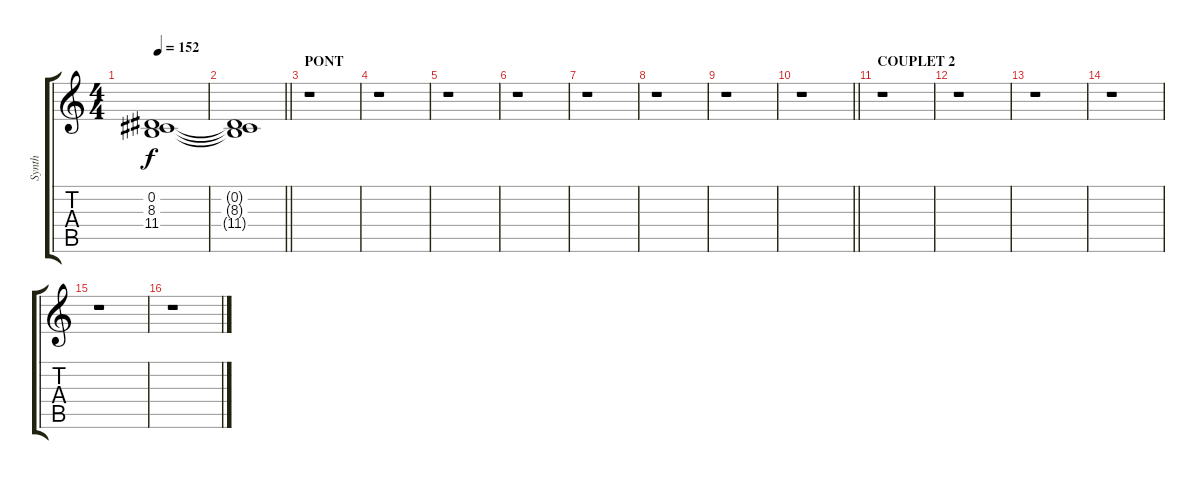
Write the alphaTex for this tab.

\track ("Synth" "Synth") {instrument stringensemble1}
\staff {score tabs}
\tuning (E4 B3 G3 D3 A2 E2) {hide}
\ts (4 4)
\tempo 152
\clef g2
\ks c
(0.2 8.3 11.4).1{dy f} |
\barLineRight lightlight
(0.2{t} 8.3{t} 11.4{t}).1 |
\section ("" "PONT")
r.1 |
r.1 |
r.1 |
r.1 |
r.1 |
r.1 |
r.1 |
\barLineRight lightlight
r.1 |
\section ("" "COUPLET 2")
r.1 |
r.1 |
r.1 |
r.1 |
r.1 |
r.1
